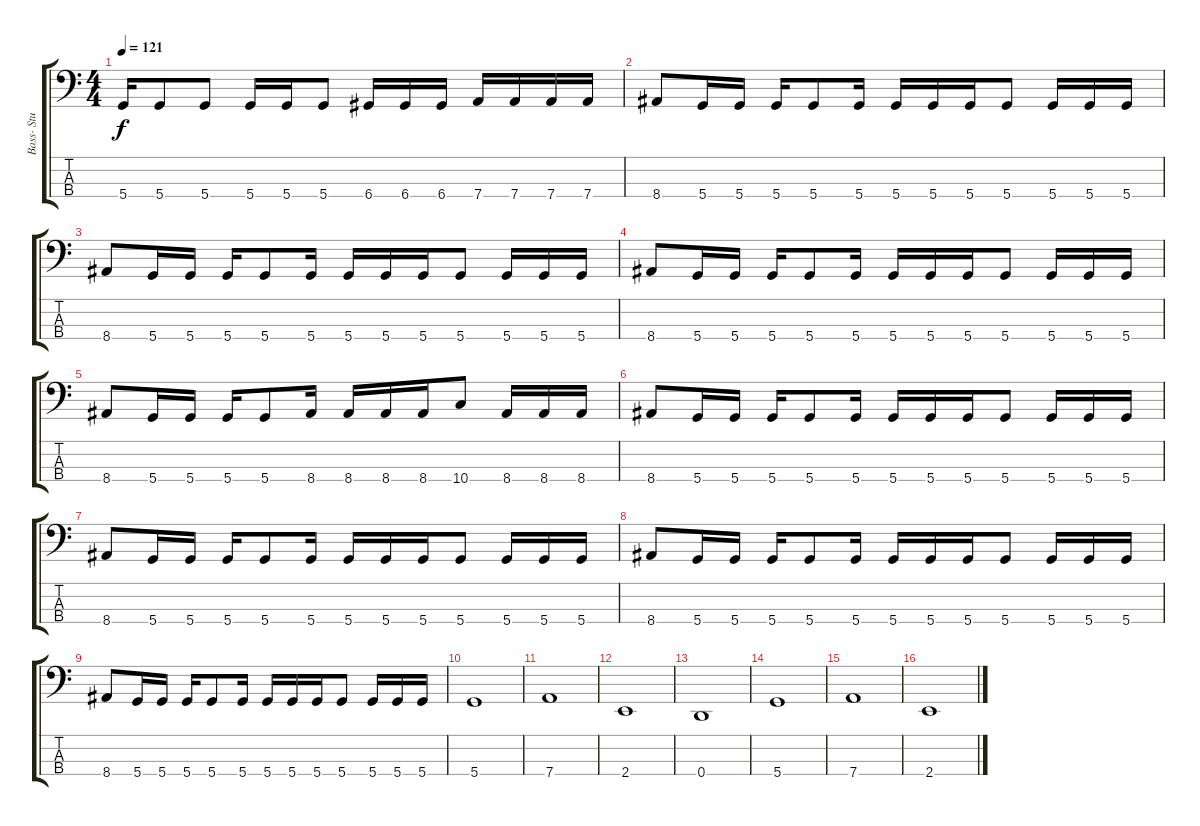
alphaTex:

\track ("Bass- Stu" "Bass- Stu") {instrument electricbassfinger}
\staff {score tabs}
\tuning (G2 D2 A1 D1) {hide}
\ts (4 4)
\tempo 121
\clef f4
\ks c
5.4.16{dy f} 5.4.8 5.4.8 5.4.16 5.4.16 5.4.8 6.4.16 6.4.16 6.4.16 7.4.16 7.4.16 7.4.16 7.4.16 |
8.4.8 5.4.16 5.4.16 5.4.16 5.4.8 5.4.16 5.4.16 5.4.16 5.4.16 5.4.8 5.4.16 5.4.16 5.4.16 |
8.4.8 5.4.16 5.4.16 5.4.16 5.4.8 5.4.16 5.4.16 5.4.16 5.4.16 5.4.8 5.4.16 5.4.16 5.4.16 |
8.4.8 5.4.16 5.4.16 5.4.16 5.4.8 5.4.16 5.4.16 5.4.16 5.4.16 5.4.8 5.4.16 5.4.16 5.4.16 |
8.4.8 5.4.16 5.4.16 5.4.16 5.4.8 8.4.16 8.4.16 8.4.16 8.4.16 10.4.8 8.4.16 8.4.16 8.4.16 |
8.4.8 5.4.16 5.4.16 5.4.16 5.4.8 5.4.16 5.4.16 5.4.16 5.4.16 5.4.8 5.4.16 5.4.16 5.4.16 |
8.4.8 5.4.16 5.4.16 5.4.16 5.4.8 5.4.16 5.4.16 5.4.16 5.4.16 5.4.8 5.4.16 5.4.16 5.4.16 |
8.4.8 5.4.16 5.4.16 5.4.16 5.4.8 5.4.16 5.4.16 5.4.16 5.4.16 5.4.8 5.4.16 5.4.16 5.4.16 |
8.4.8 5.4.16 5.4.16 5.4.16 5.4.8 5.4.16 5.4.16 5.4.16 5.4.16 5.4.8 5.4.16 5.4.16 5.4.16 |
5.4.1 |
7.4.1 |
2.4.1 |
0.4.1 |
5.4.1 |
7.4.1 |
2.4.1
